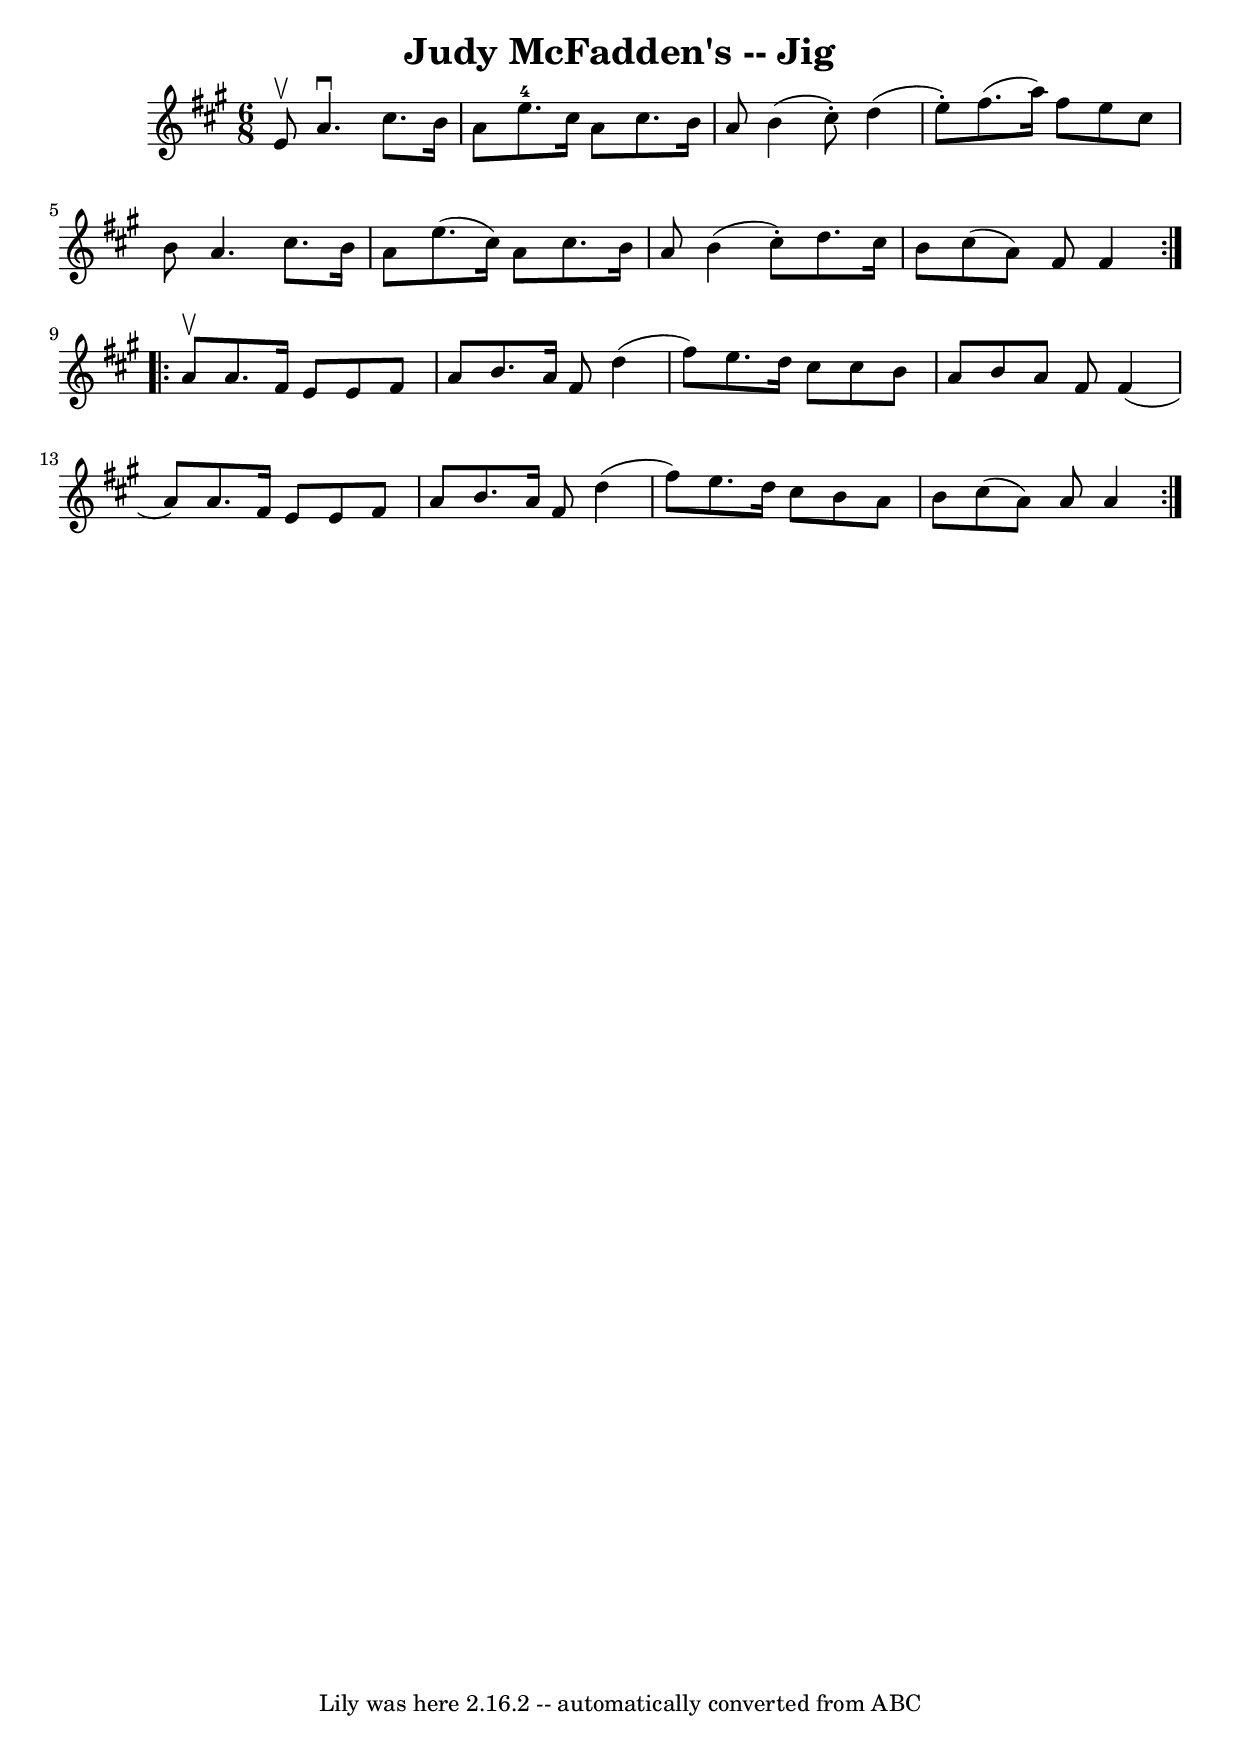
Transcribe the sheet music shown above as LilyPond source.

\version "2.16.2"
\include "Mammoth.ily"
\header {
  %% book = "Ryan's Mammoth Collection"
  crossRefNumber = "1"
  footnotes = ""
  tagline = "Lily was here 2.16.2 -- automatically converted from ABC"
  title = "Judy McFadden's -- Jig"

}
voicedefault =  {



  \repeat volta 2 {

    \time 6/8 
    \key a \major
    e'8^\upbow |
    a'4.^\downbow cis''8.    
    b'16 a'8  |
    e''8.-4 cis''16 a'8 cis''8. b'16 a'8  
    |
    b'4 (cis''8-.) d''4 (e''8-.) |
    fis''8. (
    a''16) fis''8 e''8 cis''8 b'8  |
    a'4. cis''8.    
    b'16 a'8  |
    e''8. (cis''16) a'8 cis''8. b'16 a'8  
    |
    b'4 (cis''8-.) d''8. cis''16 b'8  |
    cis''8 (
    a'8) fis'8 fis'4  
  } 
  \repeat volta 2 {
    a'8^\upbow |
    a'8.  
    fis'16 e'8 e'8 fis'8 a'8  |
    b'8. a'16 fis'8    
    d''4 (fis''8) |
    e''8. d''16 cis''8 cis''8 b'8 a'8 
    |
    b'8 a'8 fis'8 fis'4 (a'8) |
    a'8.    
    fis'16 e'8 e'8 fis'8 a'8  |
    b'8. a'16 fis'8 d''4 
    (fis''8) |
    e''8. d''16 cis''8 b'8 a'8 b'8  
    |
    cis''8 (a'8) a'8 a'4  
  }   

}

\score{
  <<

    \context Staff="default"
    {
      \voicedefault 
      
    }

  >>
  \layout {
    
  }
  \midi {
  }

}
